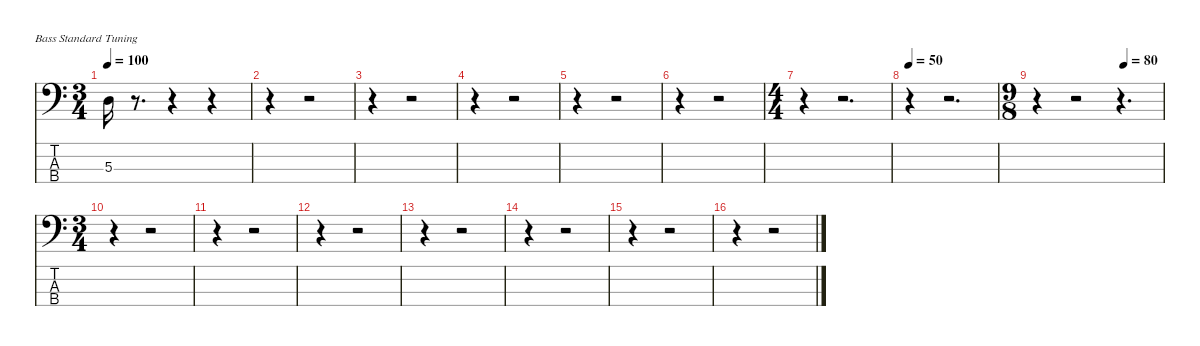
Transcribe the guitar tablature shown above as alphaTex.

\defaultSystemsLayout 4
\hideDynamics
\bracketExtendMode nobrackets
\singleTrackTrackNamePolicy hidden
\multiTrackTrackNamePolicy hidden
\firstSystemTrackNameMode fullname
\firstSystemTrackNameOrientation horizontal
\otherSystemsTrackNameOrientation horizontal
\track ("Bass" "el.bs.") {instrument electricbasspick}
\staff {score tabs}
\tuning (G2 D2 A1 E1)
\ts (3 4)
\tempo 100
\clef f4
\ks c
5.3.16{dy ff beam Down} r.8{d beam Down} r.4{beam Down} r.4{beam Down} |
r.4{beam Down} r.2{beam Down} |
r.4{beam Down} r.2{beam Down} |
r.4{beam Down} r.2{beam Down} |
r.4{beam Down} r.2{beam Down} |
r.4{beam Down} r.2{beam Down} |
\ts (4 4)
r.4{beam Down} r.2{d beam Down} |
\tempo 50
r.4{beam Down} r.2{d beam Down} |
\ts (9 8)
\tempo (80 0.694444)
r.4{beam Down} r.2{beam Down} r.4{d beam Down} |
\ts (3 4)
r.4{beam Down} r.2{beam Down} |
r.4{beam Down} r.2{beam Down} |
r.4{beam Down} r.2{beam Down} |
r.4{beam Down} r.2{beam Down} |
r.4{beam Down} r.2{beam Down} |
r.4{beam Down} r.2{beam Down} |
r.4{beam Down} r.2{beam Down}
